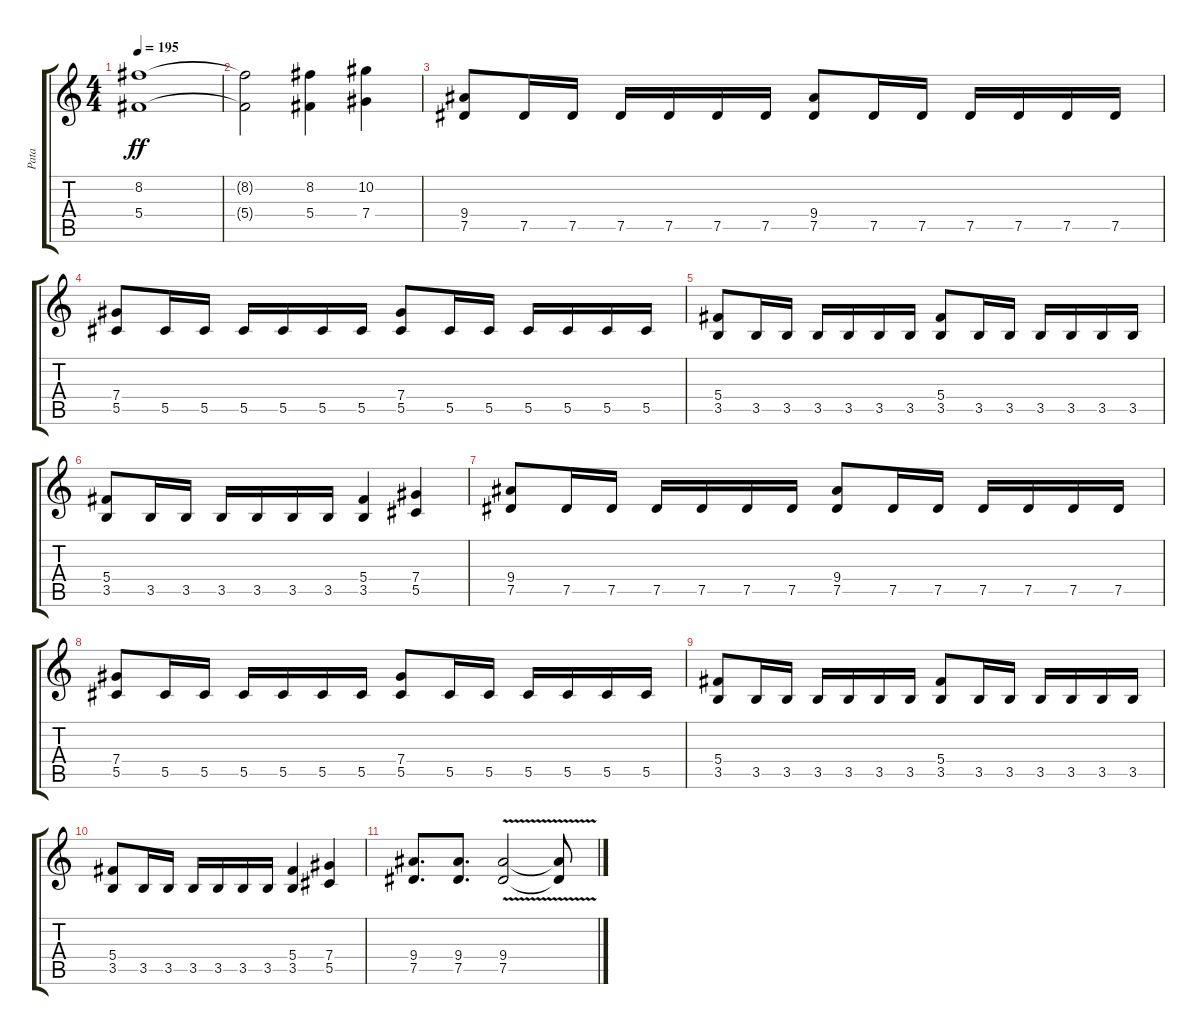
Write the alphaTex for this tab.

\track ("Pata" "Pata") {instrument distortionguitar}
\staff {score tabs}
\tuning (Eb4 Bb3 Gb3 Db3 Ab2 Eb2) {hide}
\ts (4 4)
\tempo 195
\clef g2
\ks c
(8.2 5.4).1{dy ff} |
(8.2{t} 5.4{t}).2 (8.2 5.4).4 (10.2 7.4).4 |
(9.4 7.5).8 7.5.16 7.5.16 7.5.16 7.5.16 7.5.16 7.5.16 (9.4 7.5).8 7.5.16 7.5.16 7.5.16 7.5.16 7.5.16 7.5.16 |
(7.4 5.5).8 5.5.16 5.5.16 5.5.16 5.5.16 5.5.16 5.5.16 (7.4 5.5).8 5.5.16 5.5.16 5.5.16 5.5.16 5.5.16 5.5.16 |
(5.4 3.5).8 3.5.16 3.5.16 3.5.16 3.5.16 3.5.16 3.5.16 (5.4 3.5).8 3.5.16 3.5.16 3.5.16 3.5.16 3.5.16 3.5.16 |
(5.4 3.5).8 3.5.16 3.5.16 3.5.16 3.5.16 3.5.16 3.5.16 (5.4 3.5).4 (7.4 5.5).4 |
(9.4 7.5).8 7.5.16 7.5.16 7.5.16 7.5.16 7.5.16 7.5.16 (9.4 7.5).8 7.5.16 7.5.16 7.5.16 7.5.16 7.5.16 7.5.16 |
(7.4 5.5).8 5.5.16 5.5.16 5.5.16 5.5.16 5.5.16 5.5.16 (7.4 5.5).8 5.5.16 5.5.16 5.5.16 5.5.16 5.5.16 5.5.16 |
(5.4 3.5).8 3.5.16 3.5.16 3.5.16 3.5.16 3.5.16 3.5.16 (5.4 3.5).8 3.5.16 3.5.16 3.5.16 3.5.16 3.5.16 3.5.16 |
(5.4 3.5).8 3.5.16 3.5.16 3.5.16 3.5.16 3.5.16 3.5.16 (5.4 3.5).4 (7.4 5.5).4 |
(9.4 7.5).8{d} (9.4 7.5).8{d} (9.4{v} 7.5{v}).2 (9.4{t} 7.5{t}).8
